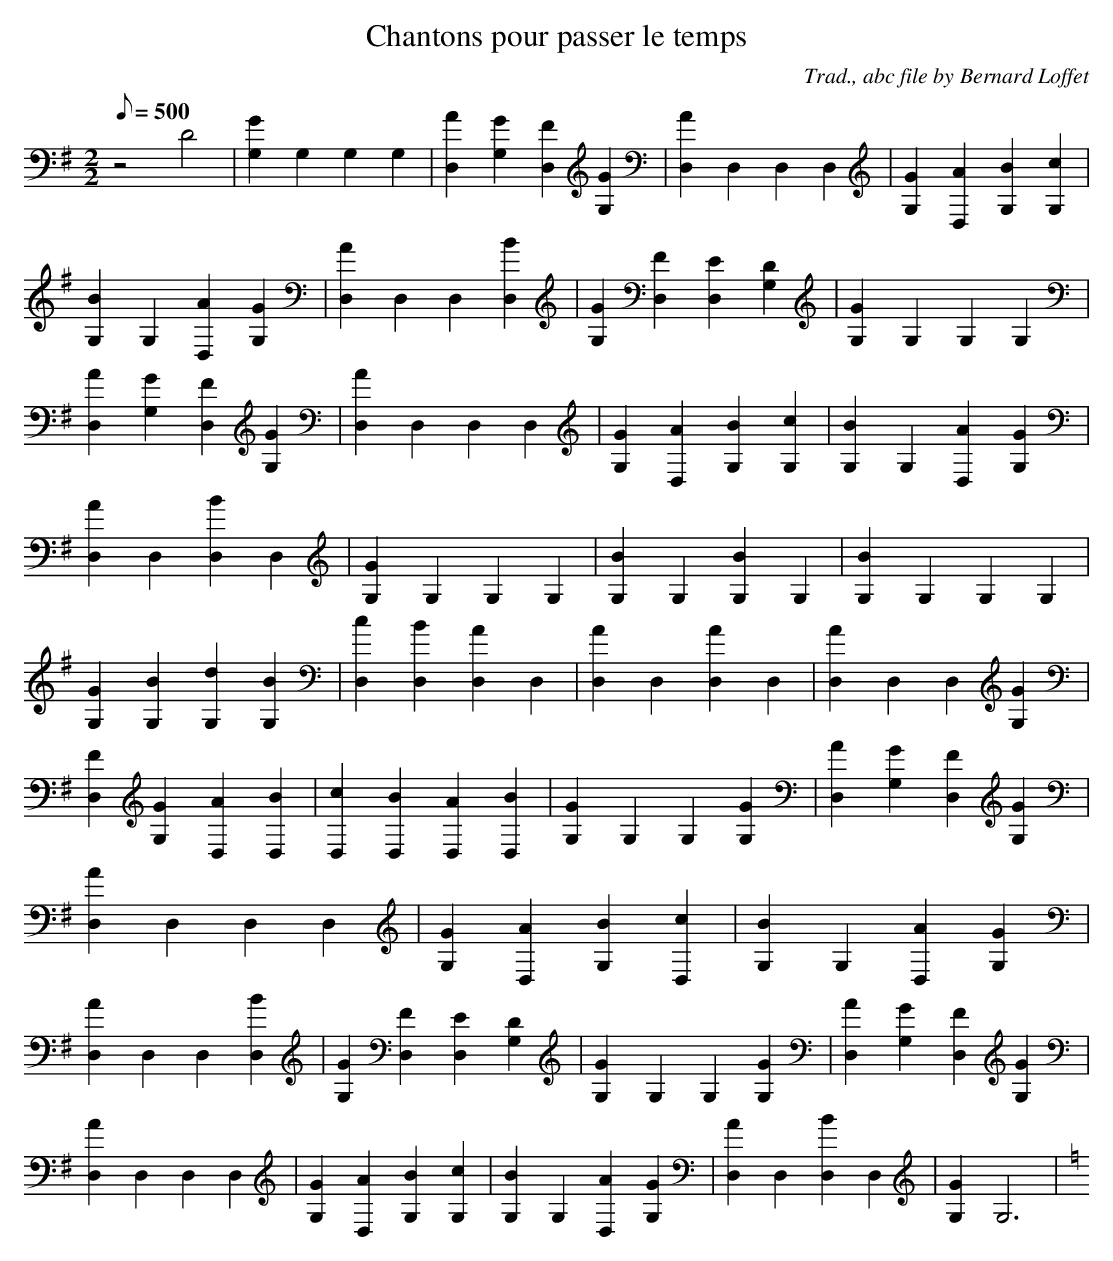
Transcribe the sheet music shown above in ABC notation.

X:1
T:Chantons pour passer le temps
C:Trad., abc file by Bernard Loffet
L:1/8
Q:500
M:2/2
K:G
z4D4|[G2G,2]G,2G,2G,2|[A2D,2][G2G,2][F2D,2][G2G,2]|[A2D,2]D,2D,2D,2|[G2G,2][A2D,2][B2G,2][c2G,2]|[B2G,2]G,2[A2D,2][G2G,2]|[A2D,2]D,2D,2[B2D,2]|[G2G,2][F2D,2][E2D,2][D2G,2]| \
[G2G,2]G,2G,2G,2|[A2D,2][G2G,2][F2D,2][G2G,2]|[A2D,2]D,2D,2D,2|[G2G,2][A2D,2][B2G,2][c2G,2]|[B2G,2]G,2[A2D,2][G2G,2]|[A2D,2]D,2[B2D,2]D,2|[G2G,2]G,2G,2G,2| \
[B2G,2]G,2[B2G,2]G,2|[B2G,2]G,2G,2G,2|[G2G,2][B2G,2][d2G,2][B2G,2]|[c2D,2][B2D,2][A2D,2]D,2|[A2D,2]D,2[A2D,2]D,2|[A2D,2]D,2D,2[G2G,2]|[F2D,2][G2G,2][A2D,2][B2D,2]| \
[c2D,2][B2D,2][A2D,2][B2D,2]|[G2G,2]G,2G,2[G2G,2]|[A2D,2][G2G,2][F2D,2][G2G,2]|[A2D,2]D,2D,2D,2|[G2G,2][A2D,2][B2G,2][c2D,2]|[B2G,2]G,2[A2D,2][G2G,2]| \
[A2D,2]D,2D,2[B2D,2]|[G2G,2][F2D,2][E2D,2][D2G,2]|[G2G,2]G,2G,2[G2G,2]|[A2D,2][G2G,2][F2D,2][G2G,2]|[A2D,2]D,2D,2D,2|[G2G,2][A2D,2][B2G,2][c2G,2]|[B2G,2]G,2[A2D,2][G2G,2]| \
[A2D,2]D,2[B2D,2]D,2|[G2G,2]G,6| \
K:C
